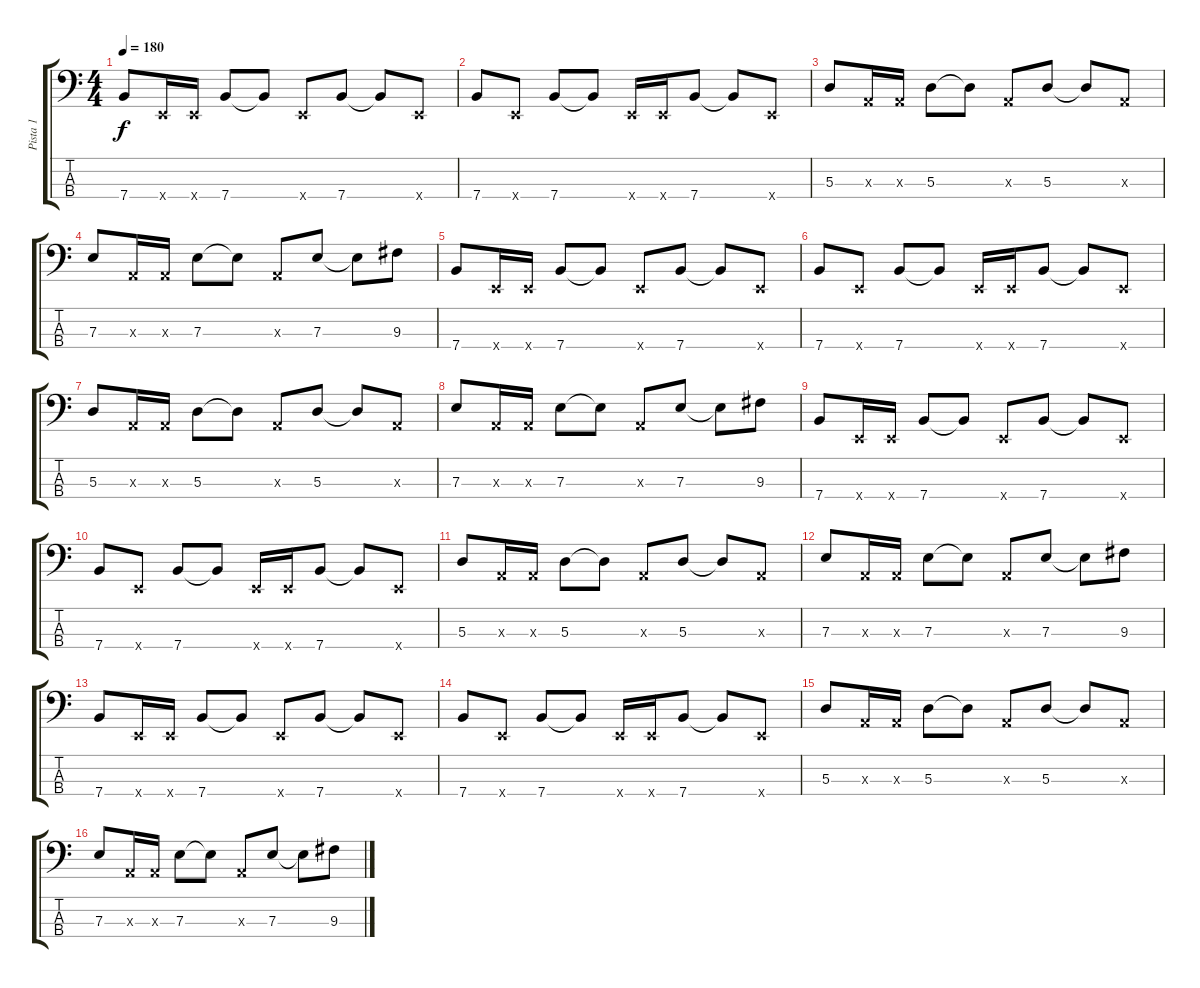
\track ("Pista 1" "Pista 1") {instrument electricbassfinger}
\staff {score tabs}
\tuning (G2 D2 A1 E1) {hide}
\ts (4 4)
\tempo 180
\clef f4
\ks c
7.4.8{dy f} 0.4{x}.16 0.4{x}.16 7.4.8 7.4{t}.8 0.4{x}.8 7.4.8 7.4{t}.8 0.4{x}.8 |
7.4.8 0.4{x}.8 7.4.8 7.4{t}.8 0.4{x}.16 0.4{x}.16 7.4.8 7.4{t}.8 0.4{x}.8 |
5.3.8 0.3{x}.16 0.3{x}.16 5.3.8 5.3{t}.8 0.3{x}.8 5.3.8 5.3{t}.8 0.3{x}.8 |
7.3.8 0.3{x}.16 0.3{x}.16 7.3.8 7.3{t}.8 0.3{x}.8 7.3.8 7.3{t}.8 9.3.8 |
7.4.8 0.4{x}.16 0.4{x}.16 7.4.8 7.4{t}.8 0.4{x}.8 7.4.8 7.4{t}.8 0.4{x}.8 |
7.4.8 0.4{x}.8 7.4.8 7.4{t}.8 0.4{x}.16 0.4{x}.16 7.4.8 7.4{t}.8 0.4{x}.8 |
5.3.8 0.3{x}.16 0.3{x}.16 5.3.8 5.3{t}.8 0.3{x}.8 5.3.8 5.3{t}.8 0.3{x}.8 |
7.3.8 0.3{x}.16 0.3{x}.16 7.3.8 7.3{t}.8 0.3{x}.8 7.3.8 7.3{t}.8 9.3.8 |
7.4.8 0.4{x}.16 0.4{x}.16 7.4.8 7.4{t}.8 0.4{x}.8 7.4.8 7.4{t}.8 0.4{x}.8 |
7.4.8 0.4{x}.8 7.4.8 7.4{t}.8 0.4{x}.16 0.4{x}.16 7.4.8 7.4{t}.8 0.4{x}.8 |
5.3.8 0.3{x}.16 0.3{x}.16 5.3.8 5.3{t}.8 0.3{x}.8 5.3.8 5.3{t}.8 0.3{x}.8 |
7.3.8 0.3{x}.16 0.3{x}.16 7.3.8 7.3{t}.8 0.3{x}.8 7.3.8 7.3{t}.8 9.3.8 |
7.4.8 0.4{x}.16 0.4{x}.16 7.4.8 7.4{t}.8 0.4{x}.8 7.4.8 7.4{t}.8 0.4{x}.8 |
7.4.8 0.4{x}.8 7.4.8 7.4{t}.8 0.4{x}.16 0.4{x}.16 7.4.8 7.4{t}.8 0.4{x}.8 |
5.3.8 0.3{x}.16 0.3{x}.16 5.3.8 5.3{t}.8 0.3{x}.8 5.3.8 5.3{t}.8 0.3{x}.8 |
7.3.8 0.3{x}.16 0.3{x}.16 7.3.8 7.3{t}.8 0.3{x}.8 7.3.8 7.3{t}.8 9.3.8
